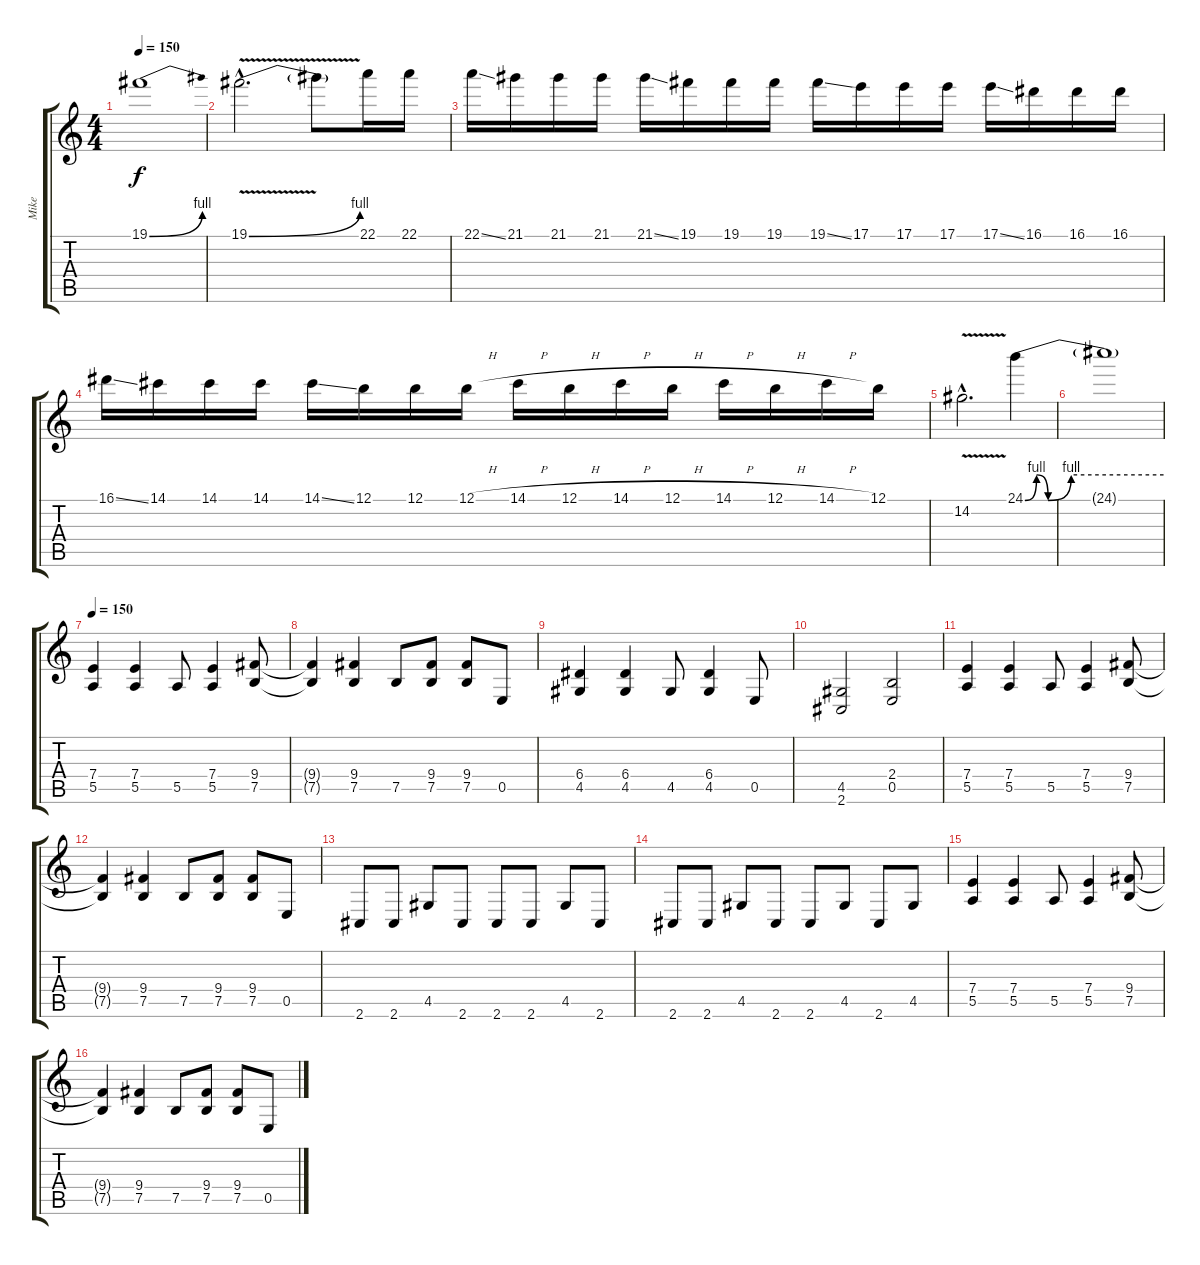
\track ("Mike" "Mike") {instrument distortionguitar}
\staff {score tabs}
\tuning (B3 Gb3 D3 A2 E2 B1) {hide}
\ts (4 4)
\tempo 150
\clef g2
\ks c
19.1{be (bend 0 0 60 4)}.1{dy f} |
19.1{be (bend 0 0 60 4) v hac}.2{d} 19.1{t}.8 22.1.16 22.1.16 |
22.1{ss}.16 21.1.16 21.1.16 21.1.16 21.1{ss}.16 19.1.16 19.1.16 19.1.16 19.1{ss}.16 17.1.16 17.1.16 17.1.16 17.1{ss}.16 16.1.16 16.1.16 16.1.16 |
16.1{ss}.16 14.1.16 14.1.16 14.1.16 14.1{ss}.16 12.1.16 12.1.16 12.1{h}.16 14.1{h}.16 12.1{h}.16 14.1{h}.16 12.1{h}.16 14.1{h}.16 12.1{h}.16 14.1{h}.16 12.1.16 |
14.2{v hac}.2{d} 24.1{be (custom 0 0 5 4 10 0 20 4 60 4)}.4 |
24.1{t}.1 |
\tempo 150
(7.4 5.5).4 (7.4 5.5).4 5.5.8 (7.4 5.5).4 (9.4 7.5).8 |
(9.4{t} 7.5{t}).4 (9.4 7.5).4 7.5.8 (9.4 7.5).8 (9.4 7.5).8 0.5.8 |
(6.4 4.5).4 (6.4 4.5).4 4.5.8 (6.4 4.5).4 0.5.8 |
(4.5 2.6).2 (2.4 0.5).2 |
(7.4 5.5).4 (7.4 5.5).4 5.5.8 (7.4 5.5).4 (9.4 7.5).8 |
(9.4{t} 7.5{t}).4 (9.4 7.5).4 7.5.8 (9.4 7.5).8 (9.4 7.5).8 0.5.8 |
2.6.8 2.6.8 4.5.8 2.6.8 2.6.8 2.6.8 4.5.8 2.6.8 |
2.6.8 2.6.8 4.5.8 2.6.8 2.6.8 4.5.8 2.6.8 4.5.8 |
(7.4 5.5).4 (7.4 5.5).4 5.5.8 (7.4 5.5).4 (9.4 7.5).8 |
(9.4{t} 7.5{t}).4 (9.4 7.5).4 7.5.8 (9.4 7.5).8 (9.4 7.5).8 0.5.8
